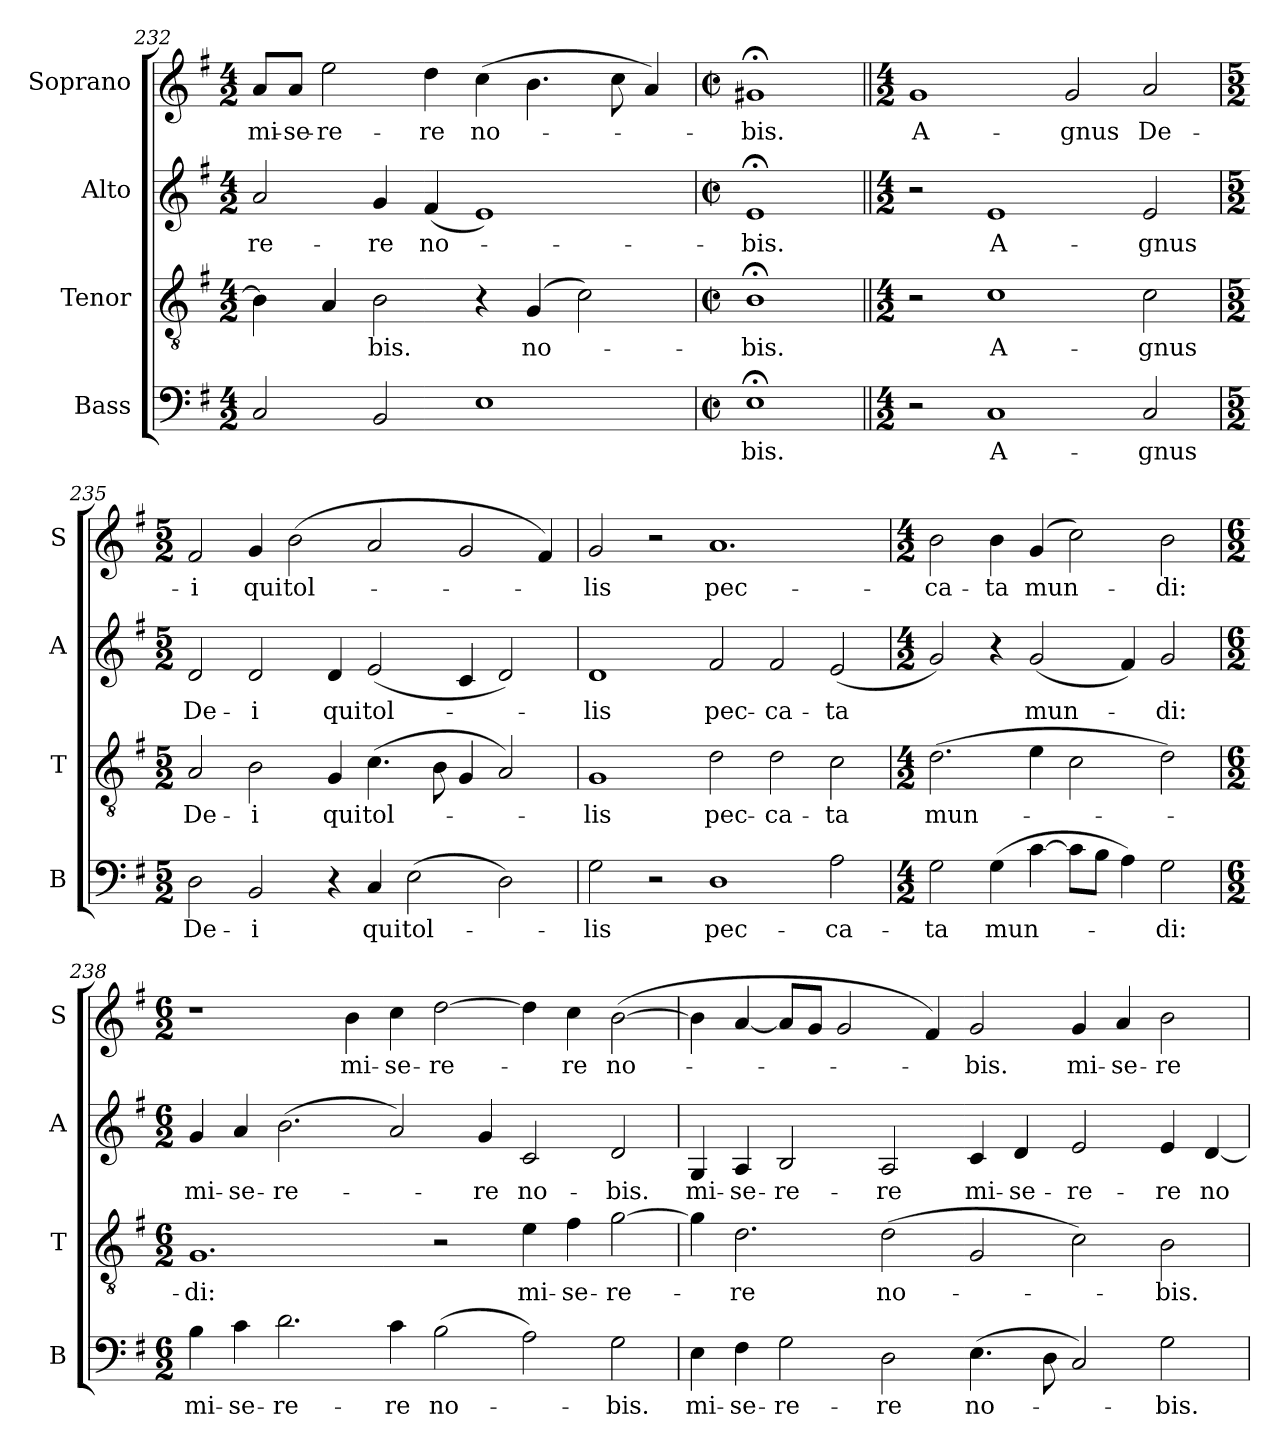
**kern	**text	**kern	**text	**kern	**text	**kern	**text
*part4	*part4	*part3	*part3	*part2	*part2	*part1	*part1
*staff4	*staff4	*staff3	*staff3	*staff2	*staff2	*staff1	*staff1
*I"Bass	*	*I"Tenor	*	*I"Alto	*	*I"Soprano	*
*I'B	*	*I'T	*	*I'A	*	*I'S	*
*clefF4	*	*clefGv2	*	*clefG2	*	*clefG2	*
*k[f#]	*	*k[f#]	*	*k[f#]	*	*k[f#]	*
*G:	*	*G:	*	*G:	*	*G:	*
*M4/2	*	*M4/2	*	*M4/2	*	*M4/2	*
=232	=232	=232	=232	=232	=232	=232	=232
!	!	!	!	!	!LO:LY:b	!	!LO:LY:b
2C/	.	4B\]	.	2a/	-re-	8a/L	mi-
!	!	!	!	!	!	!	!LO:LY:b
.	.	.	.	.	.	8a/J	-se-
!	!	!	!	!	!	!	!LO:LY:b
.	.	4A/	.	.	.	2ee\	-re-
!	!	!	!LO:LY:b	!	!LO:LY:b	!	!
2BB/	.	2B\	-bis.	4g/	-re	.	.
!	!	!	!	!	!LO:LY:b	!	!LO:LY:b
.	.	.	.	(<4f#/	no-	4dd\	-re
!	!	!	!	!	!	!	!LO:LY:b
1E	.	4r	.	1e)	.	(>4cc\	no-
!	!	!	!LO:LY:b	!	!	!	!
.	.	(>4G/	no-	.	.	4.b\	.
.	.	2c\)	.	.	.	.	.
.	.	.	.	.	.	8cc\	.
.	.	.	.	.	.	4a/)	.
=233	=233	=233	=233	=233	=233	=233	=233
*M2/2	*	*M2/2	*	*M2/2	*	*M2/2	*
*met(c|)	*	*met(c|)	*	*met(c|)	*	*met(c|)	*
!	!LO:LY:b	!	!LO:LY:b	!	!LO:LY:b	!	!LO:LY:b
1E;<	-bis.	1B;<	-bis.	1e;<	-bis.	1g#X;<	-bis.
=234||	=234||	=234||	=234||	=234||	=234||	=234||	=234||
*M4/2	*	*M4/2	*	*M4/2	*	*M4/2	*
!	!	!	!	!	!	!	!LO:LY:b
2r	.	2r	.	2r	.	1g	A-
!	!LO:LY:b	!	!LO:LY:b	!	!LO:LY:b	!	!
1C	A-	1c	A-	1e	A-	.	.
!	!	!	!	!	!	!	!LO:LY:b
.	.	.	.	.	.	2g/	-gnus
!	!LO:LY:b	!	!LO:LY:b	!	!LO:LY:b	!	!LO:LY:b
2C/	-gnus	2c\	-gnus	2e/	-gnus	2a/	De-
!!LO:LB:g=z
=235	=235	=235	=235	=235	=235	=235	=235
*M5/2	*	*M5/2	*	*M5/2	*	*M5/2	*
!	!LO:LY:b	!	!LO:LY:b	!	!LO:LY:b	!	!LO:LY:b
2D\	De-	2A/	De-	2d/	De-	2f#/	-i
!	!LO:LY:b	!	!LO:LY:b	!	!LO:LY:b	!	!LO:LY:b
2BB/	-i	2B\	-i	2d/	-i	4g/	qui
!	!	!	!	!	!	!	!LO:LY:b
.	.	.	.	.	.	(>2b\	tol-
!	!	!	!LO:LY:b	!	!LO:LY:b	!	!
4r	.	4G/	qui	4d/	qui	.	.
!	!LO:LY:b	!	!LO:LY:b	!	!LO:LY:b	!	!
4C/	qui	(>4.c\	tol-	(<2e/	tol-	2a/	.
!	!LO:LY:b	!	!	!	!	!	!
(>2E\	tol-	.	.	.	.	.	.
.	.	8B\	.	.	.	.	.
.	.	4G/	.	4c/	.	2g/	.
2D\)	.	2A/)	.	2d/)	.	.	.
.	.	.	.	.	.	4f#/)	.
=236	=236	=236	=236	=236	=236	=236	=236
!	!LO:LY:b	!	!LO:LY:b	!	!LO:LY:b	!	!LO:LY:b
2G\	-lis	1G	-lis	1d	-lis	2g/	-lis
2r	.	.	.	.	.	2r	.
!	!LO:LY:b	!	!LO:LY:b	!	!LO:LY:b	!	!LO:LY:b
1D	pec-	2d\	pec-	2f#/	pec-	1.a	pec-
!	!	!	!LO:LY:b	!	!LO:LY:b	!	!
.	.	2d\	-ca-	2f#/	-ca-	.	.
!	!LO:LY:b	!	!LO:LY:b	!	!LO:LY:b	!	!
2A\	-ca-	2c\	-ta	(<2e/	-ta	.	.
=237	=237	=237	=237	=237	=237	=237	=237
*M4/2	*	*M4/2	*	*M4/2	*	*M4/2	*
!	!LO:LY:b	!	!LO:LY:b	!	!	!	!LO:LY:b
2G\	-ta	(>2.d\	mun-	2g/)	.	2b\	-ca-
!	!LO:LY:b	!	!	!	!	!	!LO:LY:b
(>4G\	mun-	.	.	4r	.	4b\	-ta
!	!	!	!	!	!LO:LY:b	!	!LO:LY:b
[4c\	.	4e\	.	(<2g/	mun-	(>4g/	mun-
8c\L]	.	2c\	.	.	.	2cc\)	.
8B\J	.	.	.	.	.	.	.
4A\)	.	.	.	4f#/)	.	.	.
!	!LO:LY:b	!	!	!	!LO:LY:b	!	!LO:LY:b
2G\	-di:	2d\)	.	2g/	-di:	2b\	-di:
!!LO:PB:g=z
=238	=238	=238	=238	=238	=238	=238	=238
*M6/2	*	*M6/2	*	*M6/2	*	*M6/2	*
!	!LO:LY:b	!	!LO:LY:b	!	!LO:LY:b	!	!
4B\	mi-	1.G	-di:	4g/	mi-	1r	.
!	!LO:LY:b	!	!	!	!LO:LY:b	!	!
4c\	-se-	.	.	4a/	-se-	.	.
!	!LO:LY:b	!	!	!	!LO:LY:b	!	!
2.d\	-re-	.	.	(>2.b\	-re-	.	.
!	!	!	!	!	!	!	!LO:LY:b
.	.	.	.	.	.	4b\	mi-
!	!LO:LY:b	!	!	!	!	!	!LO:LY:b
4c\	-re	.	.	2a/)	.	4cc\	-se-
!	!LO:LY:b	!	!	!	!	!	!LO:LY:b
(>2B\	no-	2r	.	.	.	[2dd\	-re-
!	!	!	!	!	!LO:LY:b	!	!
.	.	.	.	4g/	-re	.	.
!	!	!	!LO:LY:b	!	!LO:LY:b	!	!
2A\)	.	4e\	mi-	2c/	no-	4dd\]	.
!	!	!	!LO:LY:b	!	!	!	!LO:LY:b
.	.	4f#\	-se-	.	.	4cc\	-re
!	!LO:LY:b	!	!LO:LY:b	!	!LO:LY:b	!	!LO:LY:b
2G\	-bis.	[2g\	-re-	2d/	-bis.	(>[2b\	no-
=239	=239	=239	=239	=239	=239	=239	=239
!	!LO:LY:b	!	!	!	!LO:LY:b	!	!
4E\	mi-	4g\]	.	4G/	mi-	4b\]	.
!	!LO:LY:b	!	!LO:LY:b	!	!LO:LY:b	!	!
4F#\	-se-	2.d\	-re	4A/	-se-	[4a/	.
!	!LO:LY:b	!	!	!	!LO:LY:b	!	!
2G\	-re-	.	.	2B/	-re-	8a/L]	.
.	.	.	.	.	.	8g/J	.
.	.	.	.	.	.	2g/	.
!	!LO:LY:b	!	!LO:LY:b	!	!LO:LY:b	!	!
2D\	-re	(>2d\	no-	2A/	-re	.	.
.	.	.	.	.	.	4f#/)	.
!	!LO:LY:b	!	!	!	!LO:LY:b	!	!LO:LY:b
(>4.E\	no-	2G/	.	4c/	mi-	2g/	-bis.
!	!	!	!	!	!LO:LY:b	!	!
.	.	.	.	4d/	-se-	.	.
8D\	.	.	.	.	.	.	.
!	!	!	!	!	!LO:LY:b	!	!LO:LY:b
2C/)	.	2c\)	.	2e/	-re-	4g/	mi-
!	!	!	!	!	!	!	!LO:LY:b
.	.	.	.	.	.	4a/	-se-
!	!LO:LY:b	!	!LO:LY:b	!	!LO:LY:b	!	!LO:LY:b
2G\	-bis.	2B\	-bis.	4e/	-re	2b\	-re-
!	!	!	!	!	!LO:LY:b	!	!
.	.	.	.	[4d/	no-	.	.
=	=	=	=	=	=	=	=
*-	*-	*-	*-	*-	*-	*-	*-
